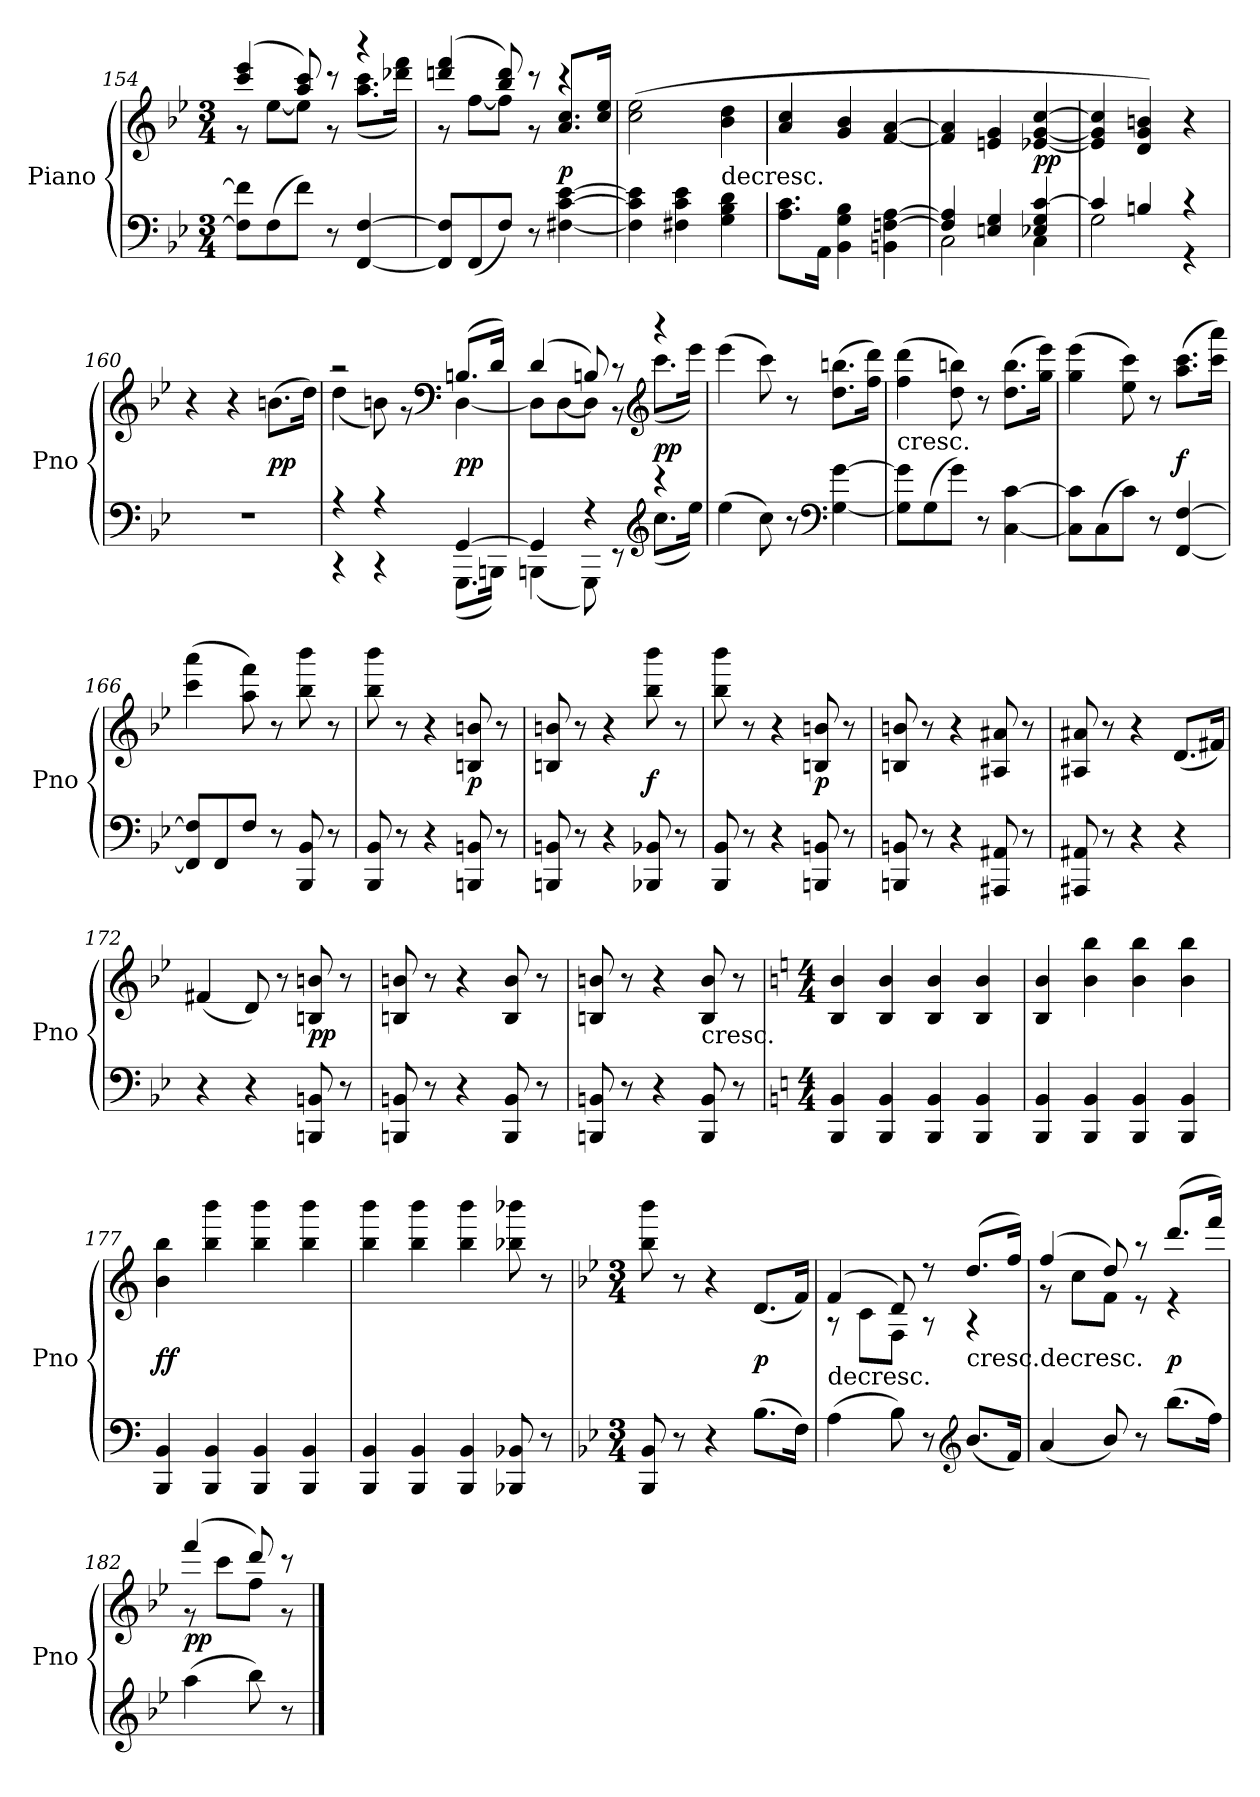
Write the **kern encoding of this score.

**kern	**kern	**dynam
*part1	*part1	*part1
*staff2	*staff1	*staff1/2
*I"Piano	*	*
*I'Pno	*	*
*clefF4	*clefG2	*
*k[b-e-]	*k[b-e-]	*
*M3/4	*M3/4	*
=154	=154	=154
*	*^	*
8F]\ 8f]\L	(4ccc/ 4eee-/	8r	.
(8F\	.	[8ee-\L	.
8f\J)	8aa/ 8ccc/)	8ee-\J]	.
8r	8r	8r	.
[4FF/ [4F/	4r	(8.aa\ 8.ccc\L	.
.	.	16ddd-X\ 16fff\Jk)	.
=155	=155	=155	=155
8FF]/ 8F]/L	(4dddn/ 4fff/	8r	.
(8FF/	.	[8ff\L	.
8F/J)	8bb-/ 8ddd/)	8ff\J]	.
8r	8r	8r	.
[4F#X\ [4c\ [4e-\	4r	8.a/ 8.cc/L	p
.	.	16cc/ 16ee-/Jk	.
*	*v	*v	*
=156	=156	=156
4F#]\ 4c]\ 4e-]\	(2cc\ 2ee-\	.
4F#X\ 4c\ 4e-\	.	.
!	!LO:TX:c:t=decresc.	!
4G\ 4B-\ 4d\	4b-\ 4dd\	.
=157	=157	=157
8.A\ 8.c\L	4a/ 4cc/	.
16AA\Jk	.	.
4BB-\ 4G\ 4B-\	4g/ 4b-/	.
4BBn\ [4Fn\ [4A\	[4f/ [4a/	.
=158	=158	=158
*^	*	*
4F]/ 4A]/	2C\	4f]/ 4a]/	.
4En/ 4G/	.	4en/ 4g/	.
4E-X/ 4G/ [4c/	4C\	[4e-X/ [4g/ [4cc/	pp
=159	=159	=159	=159
4c/]	2G\	4e-]/ 4g]/ 4cc]/	.
4Bn/	.	4d/ 4g/ 4bn/)	.
4r	4r	4r	.
*v	*v	*	*
=160	=160	=160
2.r	4r	.
.	4r	.
.	(8.bn\L	pp
.	16dd\Jk)	.
=161	=161	=161
*^	*^	*
4r	4r	2r	(4dd\	.
4r	4r	.	8bn\)	.
.	.	.	8r	.
*	*	*clefF4	*	*
[4GG/	(8.GGG\L	(8.Bn/L	[4D\	pp
.	16BBBn\Jk)	16d/Jk)	.	.
=162	=162	=162	=162	=162
4GG/]	(4BBBn\	(4d/	8D\L]	.
.	.	.	[8D\	.
4r	8GGG\)	8Bn/)	8D\J]	.
.	8r	8r	8r	.
*clefG2	*	*clefG2	*	*
4r	(8.cc\L	4r	(8.ccc\L	pp
.	16ee-\Jk)	.	16eee-\Jk)	.
*v	*v	*	*	*
*	*v	*v	*
=163	=163	=163
(4ee-\	(4eee-\	.
8cc\)	8ccc\)	.
8r	8r	.
*clefF4	*	*
[4G\ [4g\	(8.dd\ 8.bbn\L	.
.	16ff\ 16ddd\Jk)	.
=164	=164	=164
!	!LO:TX:c:t=cresc.	!
8G]\ 8g]\L	(4ff\ 4ddd\	.
(8G\	.	.
8g\J)	8dd\ 8bbn\)	.
8r	8r	.
[4C\ [4c\	(8.dd\ 8.bb\L	.
.	16gg\ 16eee-\Jk)	.
=165	=165	=165
8C]\ 8c]\L	(4gg\ 4eee-\	.
(8C\	.	.
8c\J)	8ee-\ 8ccc\)	.
8r	8r	.
[4FF/ [4F/	(8.aa\ 8.ccc\L	f
.	16ccc\ 16aaa\Jk)	.
=166	=166	=166
8FF]/ 8F]/L	(4ccc\ 4aaa\	.
8FF/	.	.
8F/J	8aa\ 8fff\)	.
8r	8r	.
8BBB-/ 8BB-/	8bb-\ 8bbb-\	.
8r	8r	.
=167	=167	=167
8BBB-/ 8BB-/	8bb-\ 8bbb-\	.
8r	8r	.
4r	4r	.
8BBBn/ 8BBn/	8Bn/ 8bn/	p
8r	8r	.
=168	=168	=168
8BBBn/ 8BBn/	8Bn/ 8bn/	.
8r	8r	.
4r	4r	.
8BBB-X/ 8BB-X/	8bb-\ 8bbb-\	f
8r	8r	.
=169	=169	=169
8BBB-/ 8BB-/	8bb-\ 8bbb-\	.
8r	8r	.
4r	4r	.
8BBBn/ 8BBn/	8Bn/ 8bn/	p
8r	8r	.
=170	=170	=170
8BBBn/ 8BBn/	8Bn/ 8bn/	.
8r	8r	.
4r	4r	.
8AAA#X/ 8AA#X/	8A#X/ 8a#X/	.
8r	8r	.
=171	=171	=171
8AAA#X/ 8AA#X/	8A#X/ 8a#X/	.
8r	8r	.
4r	4r	.
4r	(8.d/L	.
.	16f#X/Jk)	.
=172	=172	=172
4r	(4f#X/	.
4r	8d/)	.
.	8r	.
8BBBn/ 8BBn/	8Bn/ 8bn/	pp
8r	8r	.
=173	=173	=173
8BBBn/ 8BBn/	8Bn/ 8bn/	.
8r	8r	.
4r	4r	.
8BBB/ 8BB/	8B/ 8b/	.
8r	8r	.
=174	=174	=174
8BBBn/ 8BBn/	8Bn/ 8bn/	.
8r	8r	.
4r	4r	.
!	!LO:TX:c:t=cresc.	!
8BBB/ 8BB/	8B/ 8b/	.
8r	8r	.
=175	=175	=175
*k[]	*k[]	*
*M4/4	*M4/4	*
4BBB/ 4BB/	4B/ 4b/	.
4BBB/ 4BB/	4B/ 4b/	.
4BBB/ 4BB/	4B/ 4b/	.
4BBB/ 4BB/	4B/ 4b/	.
=176	=176	=176
4BBB/ 4BB/	4B/ 4b/	.
4BBB/ 4BB/	4b\ 4bb\	.
4BBB/ 4BB/	4b\ 4bb\	.
4BBB/ 4BB/	4b\ 4bb\	.
=177	=177	=177
4BBB/ 4BB/	4b\ 4bb\	ff
4BBB/ 4BB/	4bb\ 4bbb\	.
4BBB/ 4BB/	4bb\ 4bbb\	.
4BBB/ 4BB/	4bb\ 4bbb\	.
=178	=178	=178
4BBB/ 4BB/	4bb\ 4bbb\	.
4BBB/ 4BB/	4bb\ 4bbb\	.
4BBB/ 4BB/	4bb\ 4bbb\	.
8BBB-X/ 8BB-X/	8bb-X\ 8bbb-X\	.
8r	8r	.
=179	=179	=179
*k[b-e-]	*k[b-e-]	*
*M3/4	*M3/4	*
8BBB-/ 8BB-/	8bb-\ 8bbb-\	.
8r	8r	.
4r	4r	.
(8.B-\L	(8.d/L	p
16F\Jk)	16f/Jk)	.
=180	=180	=180
*	*^	*
!	!LO:TX:c:t=decresc.	!	!
(4A\	(4f/	8r	.
.	.	8c\L	.
8B-\)	8d/)	8F\J	.
8r	8r	8r	.
*clefG2	*	*	*
!	!LO:TX:c:t=cresc.	!	!
(8.b-/L	(8.dd/L	4r	.
16f/Jk)	16ff/Jk)	.	.
=181	=181	=181	=181
!	!LO:TX:c:t=decresc.	!	!
(4a/	(4ff/	8r	.
.	.	8cc\L	.
8b-/)	8dd/)	8f\J	.
8r	8r	8r	.
(8.bb-\L	(8.ddd/L	4r	p
16ff\Jk)	16fff/Jk)	.	.
=182	=182	=182	=182
(4aa\	(4fff/	8r	pp
.	.	8ccc\L	.
8bb-\)	8ddd/)	8ff\J	.
8r	8r	8r	.
*	*v	*v	*
==	==	==
*-	*-	*-
